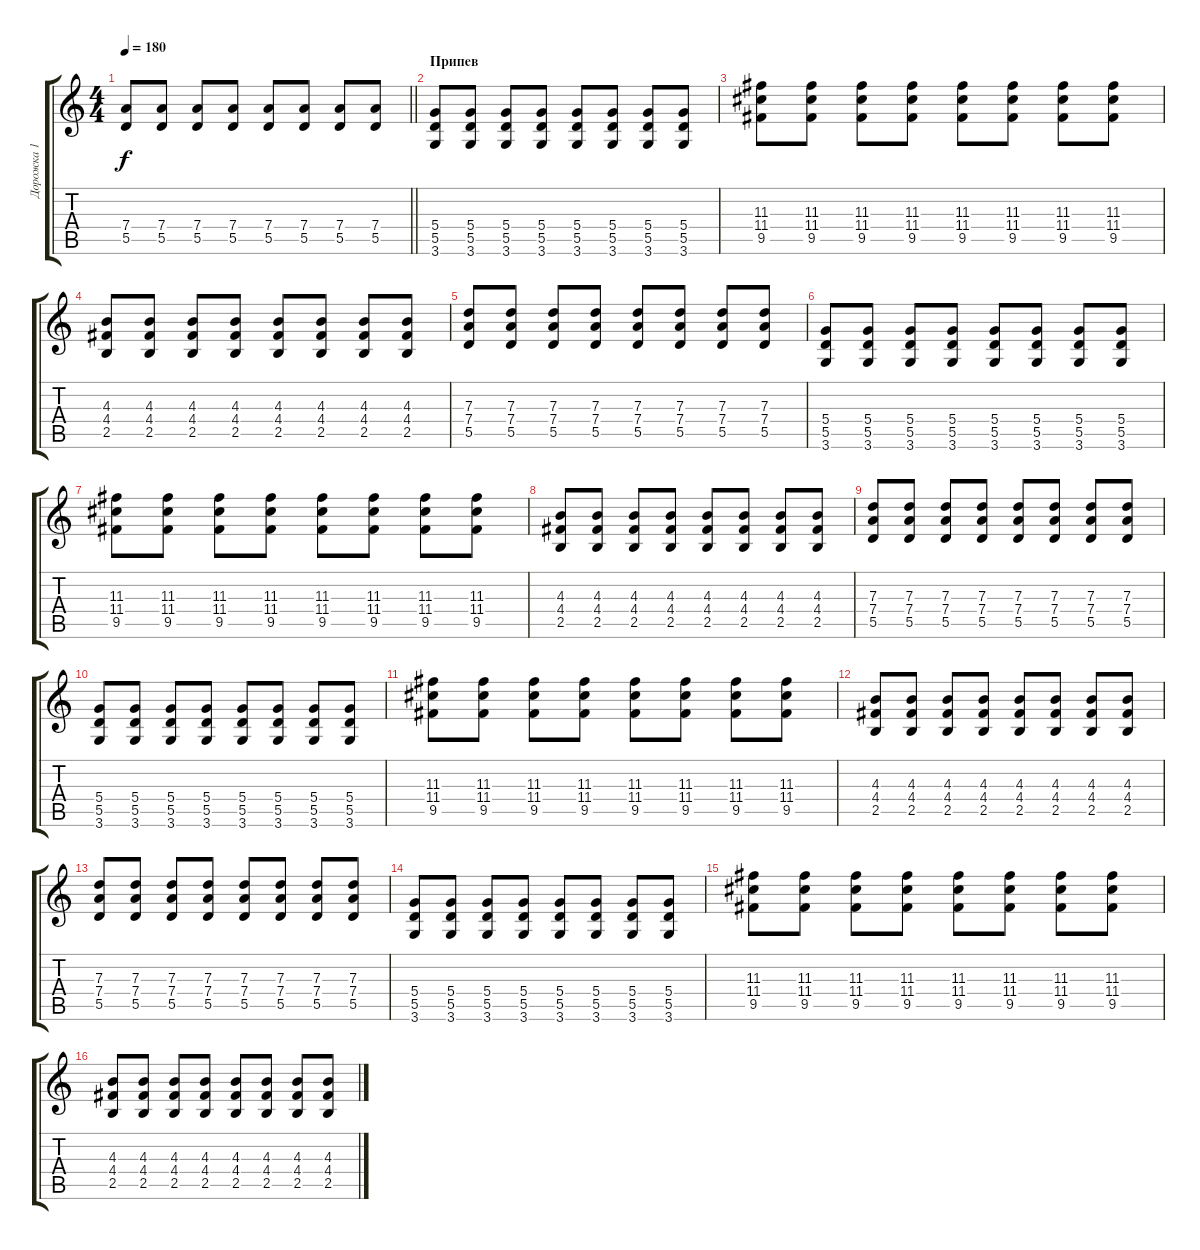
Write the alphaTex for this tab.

\track ("Дорожка 1" "Дорожка 1") {instrument overdrivenguitar}
\staff {score tabs}
\tuning (E4 B3 G3 D3 A2 E2) {hide}
\ts (4 4)
\tempo 180
\clef g2
\barLineRight lightlight
\ks c
(7.4 5.5).8{dy f} (7.4 5.5).8 (7.4 5.5).8 (7.4 5.5).8 (7.4 5.5).8 (7.4 5.5).8 (7.4 5.5).8 (7.4 5.5).8 |
\section ("" "Припев")
(5.4 5.5 3.6).8 (5.4 5.5 3.6).8 (5.4 5.5 3.6).8 (5.4 5.5 3.6).8 (5.4 5.5 3.6).8 (5.4 5.5 3.6).8 (5.4 5.5 3.6).8 (5.4 5.5 3.6).8 |
(11.3 11.4 9.5).8 (11.3 11.4 9.5).8 (11.3 11.4 9.5).8 (11.3 11.4 9.5).8 (11.3 11.4 9.5).8 (11.3 11.4 9.5).8 (11.3 11.4 9.5).8 (11.3 11.4 9.5).8 |
(4.3 4.4 2.5).8 (4.3 4.4 2.5).8 (4.3 4.4 2.5).8 (4.3 4.4 2.5).8 (4.3 4.4 2.5).8 (4.3 4.4 2.5).8 (4.3 4.4 2.5).8 (4.3 4.4 2.5).8 |
(7.3 7.4 5.5).8 (7.3 7.4 5.5).8 (7.3 7.4 5.5).8 (7.3 7.4 5.5).8 (7.3 7.4 5.5).8 (7.3 7.4 5.5).8 (7.3 7.4 5.5).8 (7.3 7.4 5.5).8 |
(5.4 5.5 3.6).8 (5.4 5.5 3.6).8 (5.4 5.5 3.6).8 (5.4 5.5 3.6).8 (5.4 5.5 3.6).8 (5.4 5.5 3.6).8 (5.4 5.5 3.6).8 (5.4 5.5 3.6).8 |
(11.3 11.4 9.5).8 (11.3 11.4 9.5).8 (11.3 11.4 9.5).8 (11.3 11.4 9.5).8 (11.3 11.4 9.5).8 (11.3 11.4 9.5).8 (11.3 11.4 9.5).8 (11.3 11.4 9.5).8 |
(4.3 4.4 2.5).8 (4.3 4.4 2.5).8 (4.3 4.4 2.5).8 (4.3 4.4 2.5).8 (4.3 4.4 2.5).8 (4.3 4.4 2.5).8 (4.3 4.4 2.5).8 (4.3 4.4 2.5).8 |
(7.3 7.4 5.5).8 (7.3 7.4 5.5).8 (7.3 7.4 5.5).8 (7.3 7.4 5.5).8 (7.3 7.4 5.5).8 (7.3 7.4 5.5).8 (7.3 7.4 5.5).8 (7.3 7.4 5.5).8 |
(5.4 5.5 3.6).8 (5.4 5.5 3.6).8 (5.4 5.5 3.6).8 (5.4 5.5 3.6).8 (5.4 5.5 3.6).8 (5.4 5.5 3.6).8 (5.4 5.5 3.6).8 (5.4 5.5 3.6).8 |
(11.3 11.4 9.5).8 (11.3 11.4 9.5).8 (11.3 11.4 9.5).8 (11.3 11.4 9.5).8 (11.3 11.4 9.5).8 (11.3 11.4 9.5).8 (11.3 11.4 9.5).8 (11.3 11.4 9.5).8 |
(4.3 4.4 2.5).8 (4.3 4.4 2.5).8 (4.3 4.4 2.5).8 (4.3 4.4 2.5).8 (4.3 4.4 2.5).8 (4.3 4.4 2.5).8 (4.3 4.4 2.5).8 (4.3 4.4 2.5).8 |
(7.3 7.4 5.5).8 (7.3 7.4 5.5).8 (7.3 7.4 5.5).8 (7.3 7.4 5.5).8 (7.3 7.4 5.5).8 (7.3 7.4 5.5).8 (7.3 7.4 5.5).8 (7.3 7.4 5.5).8 |
(5.4 5.5 3.6).8 (5.4 5.5 3.6).8 (5.4 5.5 3.6).8 (5.4 5.5 3.6).8 (5.4 5.5 3.6).8 (5.4 5.5 3.6).8 (5.4 5.5 3.6).8 (5.4 5.5 3.6).8 |
(11.3 11.4 9.5).8 (11.3 11.4 9.5).8 (11.3 11.4 9.5).8 (11.3 11.4 9.5).8 (11.3 11.4 9.5).8 (11.3 11.4 9.5).8 (11.3 11.4 9.5).8 (11.3 11.4 9.5).8 |
(4.3 4.4 2.5).8 (4.3 4.4 2.5).8 (4.3 4.4 2.5).8 (4.3 4.4 2.5).8 (4.3 4.4 2.5).8 (4.3 4.4 2.5).8 (4.3 4.4 2.5).8 (4.3 4.4 2.5).8
